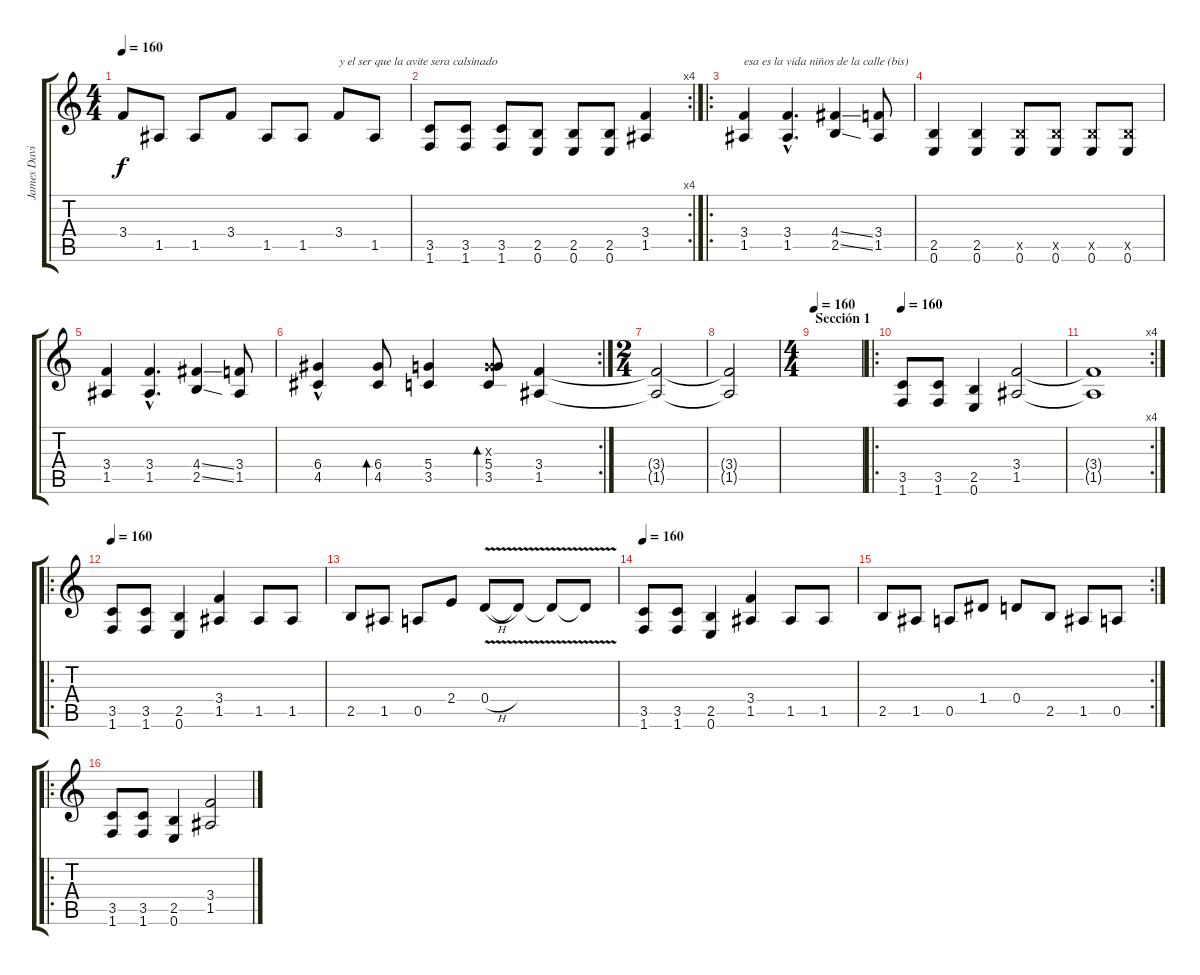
\track ("James David Velez" "James Davi") {instrument distortionguitar}
\staff {score tabs}
\tuning (E4 B3 G3 D3 A2 E2) {hide}
\ts (4 4)
\tempo 160
\clef g2
\ks c
3.4.8{dy f} 1.5.8 1.5.8 3.4.8 1.5.8 1.5.8 3.4.8{txt "y el ser que la avite sera calsinado     "} 1.5.8 |
\rc 4
(3.5 1.6).8 (3.5 1.6).8 (3.5 1.6).8 (2.5 0.6).8 (2.5 0.6).8 (2.5 0.6).8 (3.4 1.5).4 |
\ro
(3.4 1.5).4{txt "esa es la vida niños de la calle (bis)   "} (3.4{hac} 1.5{hac}).4{d} (4.4{ss} 2.5{ss}).4 (3.4 1.5).8 |
(2.5 0.6).4 (2.5 0.6).4 (2.5{x} 0.6).8 (2.5{x} 0.6).8 (2.5{x} 0.6).8 (2.5{x} 0.6).8 |
(3.4 1.5).4 (3.4{hac} 1.5{hac}).4{d} (4.4{ss} 2.5{ss}).4 (3.4 1.5).8 |
\rc 2
(6.4 4.5{hac}).4 (6.4 4.5).8{bd 480} (5.4 3.5).4 (0.3{x} 5.4 3.5).8{bd 480} (3.4 1.5).4 |
\ts (2 4)
(3.4{t} 1.5{t}).2 |
(3.4{t} 1.5{t}).2 |
\ts (4 4)
\section ("" "Sección 1")
\tempo 160
|
\ro
\tempo 160
(3.5 1.6).8 (3.5 1.6).8 (2.5 0.6).4 (3.4 1.5).2 |
\rc 4
(3.4{t} 1.5{t}).1 |
\ro
\tempo 160
(3.5 1.6).8 (3.5 1.6).8 (2.5 0.6).4 (3.4 1.5).4 1.5.8 1.5.8 |
2.5.8 1.5.8 0.5.8 2.4.8 0.4{v h}.8 0.4{v t}.8 0.4{v t}.8 0.4{v t}.8 |
\tempo 160
(3.5 1.6).8 (3.5 1.6).8 (2.5 0.6).4 (3.4 1.5).4 1.5.8 1.5.8 |
\rc 2
2.5.8 1.5.8 0.5.8 1.4.8 0.4.8 2.5.8 1.5.8 0.5.8 |
\ro
(3.5 1.6).8 (3.5 1.6).8 (2.5 0.6).4 (3.4 1.5).2
